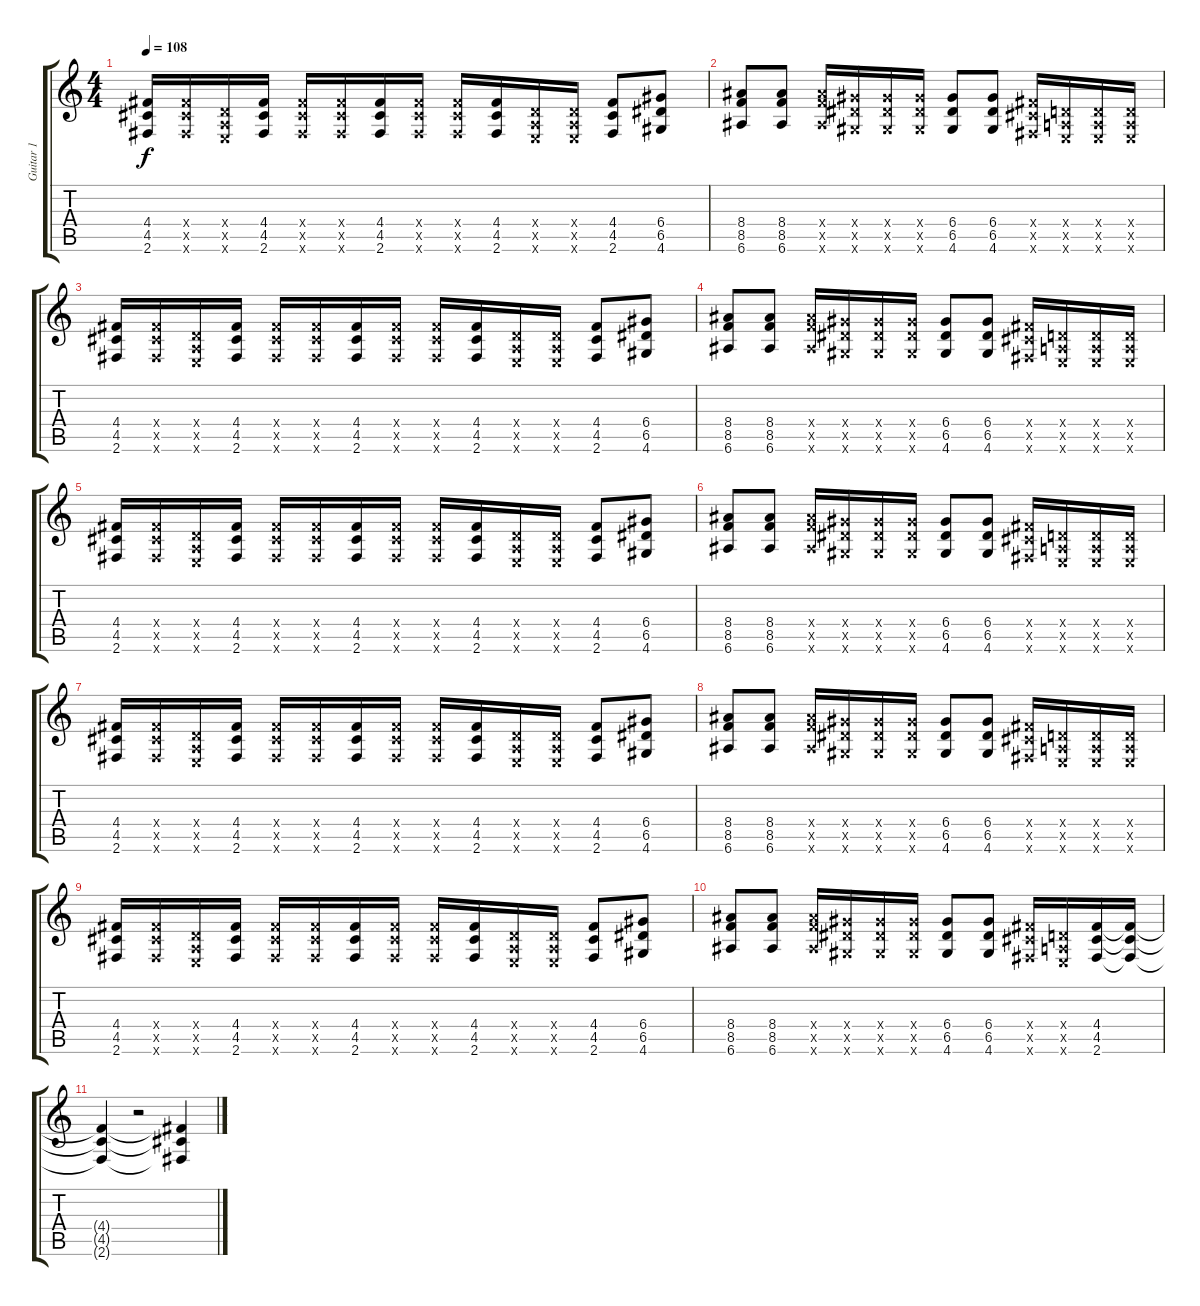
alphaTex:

\track ("Guitar 1" "Guitar 1") {instrument overdrivenguitar}
\staff {score tabs}
\tuning (E4 B3 G3 D3 A2 E2) {hide}
\ts (4 4)
\tempo 108
\clef g2
\ks c
(4.4 4.5 2.6).16{dy f} (4.4{x} 4.5{x} 2.6{x}).16 (0.4{x} 0.5{x} 0.6{x}).16 (4.4 4.5 2.6).16 (4.4{x} 4.5{x} 2.6{x}).16 (4.4{x} 4.5{x} 2.6{x}).16 (4.4 4.5 2.6).16 (4.4{x} 4.5{x} 2.6{x}).16 (4.4{x} 4.5{x} 2.6{x}).16 (4.4 4.5 2.6).16 (0.4{x} 0.5{x} 0.6{x}).16 (0.4{x} 0.5{x} 0.6{x}).16 (4.4 4.5 2.6).8 (6.4 6.5 4.6).8 |
(8.4 8.5 6.6).8 (8.4 8.5 6.6).8 (8.4{x} 8.5{x} 6.6{x}).16 (6.4{x} 6.5{x} 4.6{x}).16 (6.4{x} 6.5{x} 4.6{x}).16 (6.4{x} 6.5{x} 4.6{x}).16 (6.4 6.5 4.6).8 (6.4 6.5 4.6).8 (4.4{x} 4.5{x} 2.6{x}).16 (0.4{x} 0.5{x} 0.6{x}).16 (0.4{x} 0.5{x} 0.6{x}).16 (0.4{x} 0.5{x} 0.6{x}).16 |
(4.4 4.5 2.6).16 (4.4{x} 4.5{x} 2.6{x}).16 (0.4{x} 0.5{x} 0.6{x}).16 (4.4 4.5 2.6).16 (4.4{x} 4.5{x} 2.6{x}).16 (4.4{x} 4.5{x} 2.6{x}).16 (4.4 4.5 2.6).16 (4.4{x} 4.5{x} 2.6{x}).16 (4.4{x} 4.5{x} 2.6{x}).16 (4.4 4.5 2.6).16 (0.4{x} 0.5{x} 0.6{x}).16 (0.4{x} 0.5{x} 0.6{x}).16 (4.4 4.5 2.6).8 (6.4 6.5 4.6).8 |
(8.4 8.5 6.6).8 (8.4 8.5 6.6).8 (8.4{x} 8.5{x} 6.6{x}).16 (6.4{x} 6.5{x} 4.6{x}).16 (6.4{x} 6.5{x} 4.6{x}).16 (6.4{x} 6.5{x} 4.6{x}).16 (6.4 6.5 4.6).8 (6.4 6.5 4.6).8 (4.4{x} 4.5{x} 2.6{x}).16 (0.4{x} 0.5{x} 0.6{x}).16 (0.4{x} 0.5{x} 0.6{x}).16 (0.4{x} 0.5{x} 0.6{x}).16 |
(4.4 4.5 2.6).16 (4.4{x} 4.5{x} 2.6{x}).16 (0.4{x} 0.5{x} 0.6{x}).16 (4.4 4.5 2.6).16 (4.4{x} 4.5{x} 2.6{x}).16 (4.4{x} 4.5{x} 2.6{x}).16 (4.4 4.5 2.6).16 (4.4{x} 4.5{x} 2.6{x}).16 (4.4{x} 4.5{x} 2.6{x}).16 (4.4 4.5 2.6).16 (0.4{x} 0.5{x} 0.6{x}).16 (0.4{x} 0.5{x} 0.6{x}).16 (4.4 4.5 2.6).8 (6.4 6.5 4.6).8 |
(8.4 8.5 6.6).8 (8.4 8.5 6.6).8 (8.4{x} 8.5{x} 6.6{x}).16 (6.4{x} 6.5{x} 4.6{x}).16 (6.4{x} 6.5{x} 4.6{x}).16 (6.4{x} 6.5{x} 4.6{x}).16 (6.4 6.5 4.6).8 (6.4 6.5 4.6).8 (4.4{x} 4.5{x} 2.6{x}).16 (0.4{x} 0.5{x} 0.6{x}).16 (0.4{x} 0.5{x} 0.6{x}).16 (0.4{x} 0.5{x} 0.6{x}).16 |
(4.4 4.5 2.6).16 (4.4{x} 4.5{x} 2.6{x}).16 (0.4{x} 0.5{x} 0.6{x}).16 (4.4 4.5 2.6).16 (4.4{x} 4.5{x} 2.6{x}).16 (4.4{x} 4.5{x} 2.6{x}).16 (4.4 4.5 2.6).16 (4.4{x} 4.5{x} 2.6{x}).16 (4.4{x} 4.5{x} 2.6{x}).16 (4.4 4.5 2.6).16 (0.4{x} 0.5{x} 0.6{x}).16 (0.4{x} 0.5{x} 0.6{x}).16 (4.4 4.5 2.6).8 (6.4 6.5 4.6).8 |
(8.4 8.5 6.6).8 (8.4 8.5 6.6).8 (8.4{x} 8.5{x} 6.6{x}).16 (6.4{x} 6.5{x} 4.6{x}).16 (6.4{x} 6.5{x} 4.6{x}).16 (6.4{x} 6.5{x} 4.6{x}).16 (6.4 6.5 4.6).8 (6.4 6.5 4.6).8 (4.4{x} 4.5{x} 2.6{x}).16 (0.4{x} 0.5{x} 0.6{x}).16 (0.4{x} 0.5{x} 0.6{x}).16 (0.4{x} 0.5{x} 0.6{x}).16 |
(4.4 4.5 2.6).16 (4.4{x} 4.5{x} 2.6{x}).16 (0.4{x} 0.5{x} 0.6{x}).16 (4.4 4.5 2.6).16 (4.4{x} 4.5{x} 2.6{x}).16 (4.4{x} 4.5{x} 2.6{x}).16 (4.4 4.5 2.6).16 (4.4{x} 4.5{x} 2.6{x}).16 (4.4{x} 4.5{x} 2.6{x}).16 (4.4 4.5 2.6).16 (0.4{x} 0.5{x} 0.6{x}).16 (0.4{x} 0.5{x} 0.6{x}).16 (4.4 4.5 2.6).8 (6.4 6.5 4.6).8 |
(8.4 8.5 6.6).8 (8.4 8.5 6.6).8 (8.4{x} 8.5{x} 6.6{x}).16 (6.4{x} 6.5{x} 4.6{x}).16 (6.4{x} 6.5{x} 4.6{x}).16 (6.4{x} 6.5{x} 4.6{x}).16 (6.4 6.5 4.6).8 (6.4 6.5 4.6).8 (4.4{x} 4.5{x} 2.6{x}).16 (0.4{x} 0.5{x} 0.6{x}).16 (4.4 4.5 2.6).16 (4.4{t} 4.5{t} 2.6{t}).16 |
(4.4{t} 4.5{t} 2.6{t}).4 r.2 (4.4{t} 4.5{t} 2.6{t}).4
